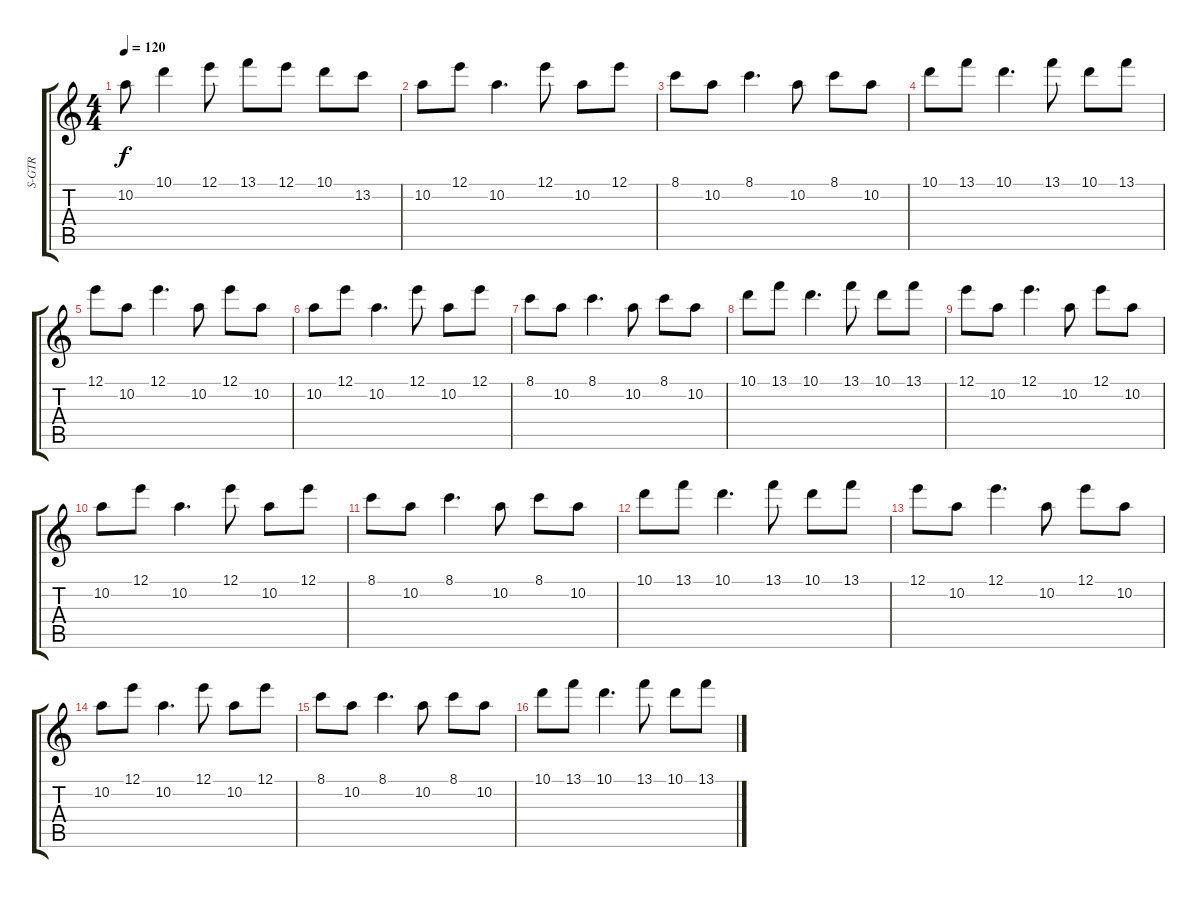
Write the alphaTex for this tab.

\track ("S-GTR" "S-GTR") {instrument overdrivenguitar}
\staff {score tabs}
\tuning (E4 B3 G3 D3 A2 E2) {hide}
\ts (4 4)
\tempo 120
\clef g2
\ks c
10.2.8{dy f} 10.1.4 12.1.8 13.1.8 12.1.8 10.1.8 13.2.8 |
10.2.8 12.1.8 10.2.4{d} 12.1.8 10.2.8 12.1.8 |
8.1.8 10.2.8 8.1.4{d} 10.2.8 8.1.8 10.2.8 |
10.1.8 13.1.8 10.1.4{d} 13.1.8 10.1.8 13.1.8 |
12.1.8 10.2.8 12.1.4{d} 10.2.8 12.1.8 10.2.8 |
10.2.8 12.1.8 10.2.4{d} 12.1.8 10.2.8 12.1.8 |
8.1.8 10.2.8 8.1.4{d} 10.2.8 8.1.8 10.2.8 |
10.1.8 13.1.8 10.1.4{d} 13.1.8 10.1.8 13.1.8 |
12.1.8 10.2.8 12.1.4{d} 10.2.8 12.1.8 10.2.8 |
10.2.8 12.1.8 10.2.4{d} 12.1.8 10.2.8 12.1.8 |
8.1.8 10.2.8 8.1.4{d} 10.2.8 8.1.8 10.2.8 |
10.1.8 13.1.8 10.1.4{d} 13.1.8 10.1.8 13.1.8 |
12.1.8 10.2.8 12.1.4{d} 10.2.8 12.1.8 10.2.8 |
10.2.8 12.1.8 10.2.4{d} 12.1.8 10.2.8 12.1.8 |
8.1.8 10.2.8 8.1.4{d} 10.2.8 8.1.8 10.2.8 |
10.1.8 13.1.8 10.1.4{d} 13.1.8 10.1.8 13.1.8
